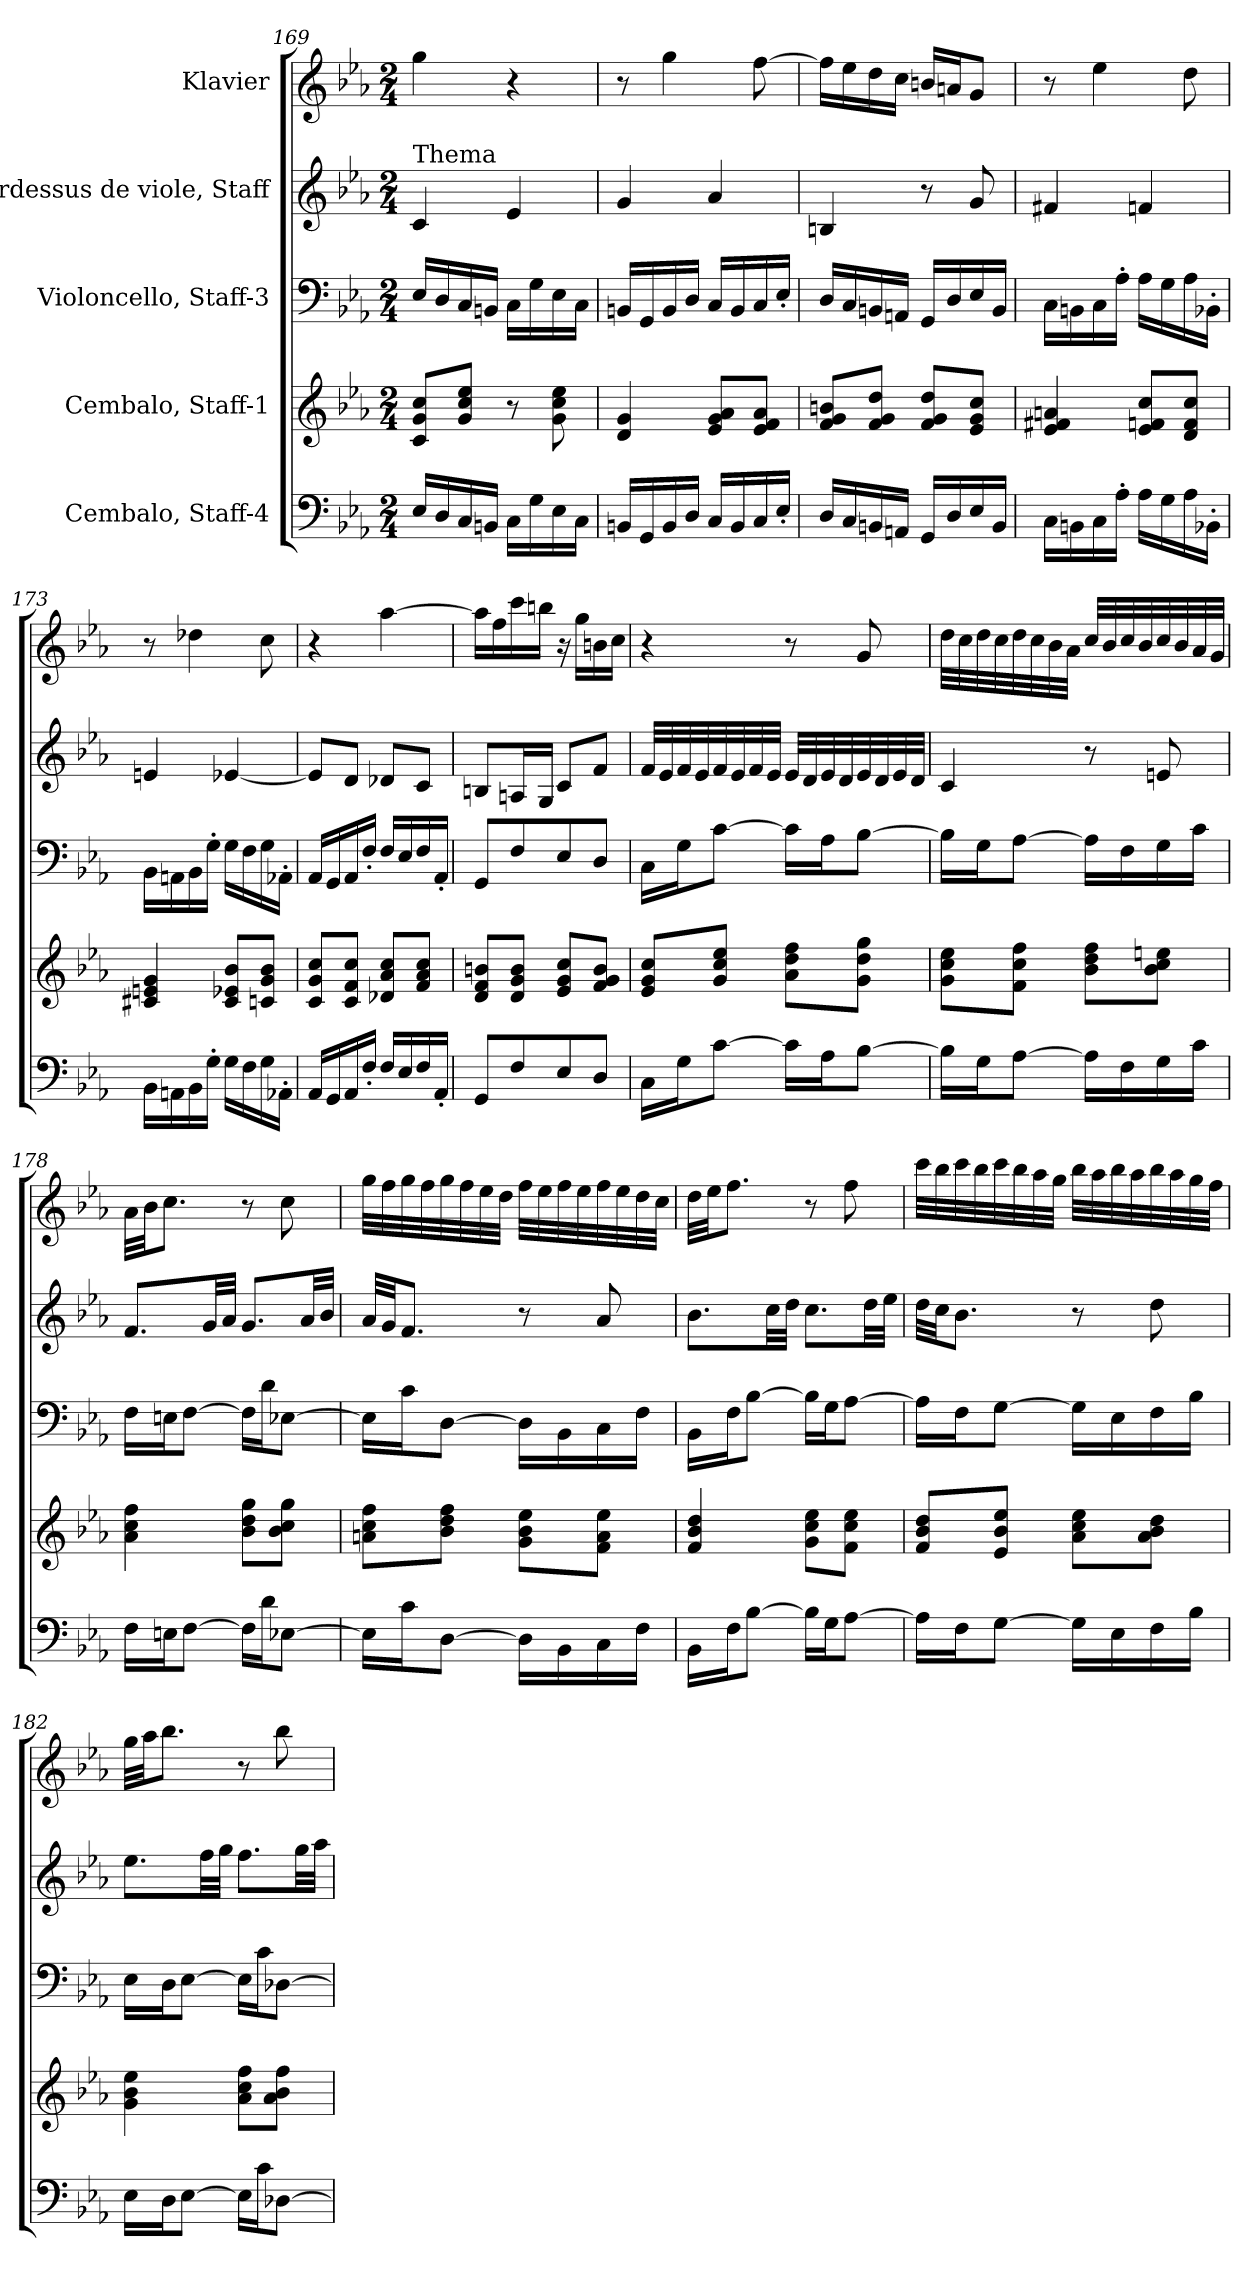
**kern	**kern	**kern	**kern	**kern
*part5	*part4	*part3	*part2	*part1
*staff5	*staff4	*staff3	*staff2	*staff1
*I"Cembalo, Staff-4	*I"Cembalo, Staff-1	*I"Violoncello, Staff-3	*I"Pardessus de viole, Staff	*I"Klavier
*clefF4	*clefG2	*clefF4	*clefG2	*clefG2
*ITrd7c12	*	*	*	*
*k[b-e-a-]	*k[b-e-a-]	*k[b-e-a-]	*k[b-e-a-]	*k[b-e-a-]
*M2/4	*M2/4	*M2/4	*M2/4	*M2/4
=169	=169	=169	=169	=169
!	!	!	!LO:TX:a:t=Thema	!
16EE-/LL	8c/ 8g/ 8cc/L	16E-/LL	4c/	4gg\
16DD/	.	16D/	.	.
16CC/	8g/ 8cc/ 8ee-/J	16C/	.	.
16BBBn/JJ	.	16BBn/JJ	.	.
16CC\LL	8r	16C\LL	4e-/	4r
16GG\	.	16G\	.	.
16EE-\	8g\ 8cc\ 8ee-\	16E-\	.	.
16CC\JJ	.	16C\JJ	.	.
!!LO:LB:g=z
=170	=170	=170	=170	=170
16BBBn/LL	4d/ 4g/	16BBn/LL	4g/	8r
16GGG/	.	16GG/	.	.
16BBB/	.	16BB/	.	4gg\
16DD/JJ	.	16D/JJ	.	.
16CC/LL	8e-/ 8g/ 8a-/L	16C/LL	4a-/	.
16BBB/	.	16BB/	.	.
16CC/	8e-/ 8f/ 8a-/J	16C/	.	[8ff\
16EE-'/JJ	.	16E-'/JJ	.	.
=171	=171	=171	=171	=171
16DD/LL	8f/ 8g/ 8bn/L	16D/LL	4Bn/	16ff\LL]
16CC/	.	16C/	.	16ee-\
16BBBn/	8f/ 8g/ 8dd/J	16BBn/	.	16dd\
16AAAn/JJ	.	16AAn/JJ	.	16cc\JJ
16GGG/LL	8f/ 8g/ 8dd/L	16GG/LL	8r	16bn/LL
16DD/	.	16D/	.	16an/J
16EE-/	8e-/ 8g/ 8cc/J	16E-/	8g/	8g/J
16BBB/JJ	.	16BB/JJ	.	.
=172	=172	=172	=172	=172
16CC\LL	4e-/ 4f#X/ 4an/	16C\LL	4f#X/	8r
16BBBn\	.	16BBn\	.	.
16CC\	.	16C\	.	4ee-\
16AA-'\JJ	.	16A-'\JJ	.	.
16AA-\LL	8e-/ 8fn/ 8cc/L	16A-\LL	4fn/	.
16GG\	.	16G\	.	.
16AA-\	8d/ 8f/ 8cc/J	16A-\	.	8dd\
16BBB-X'\JJ	.	16BB-X'\JJ	.	.
=173	=173	=173	=173	=173
16BBB-\LL	4c#X/ 4en/ 4g/	16BB-\LL	4en/	8r
16AAAn\	.	16AAn\	.	.
16BBB-\	.	16BB-\	.	4dd-X\
16GG'\JJ	.	16G'\JJ	.	.
16GG\LL	8c#/ 8e-X/ 8b-/L	16G\LL	[4e-X/	.
16FF\	.	16F\	.	.
16GG\	8cn/ 8g/ 8b-/J	16G\	.	8cc\
16AAA-X'\JJ	.	16AA-X'\JJ	.	.
!!LO:PB:g=z
=174	=174	=174	=174	=174
16AAA-/LL	8c/ 8g/ 8cc/L	16AA-/LL	8e-/L]	4r
16GGG/	.	16GG/	.	.
16AAA-/	8c/ 8f/ 8cc/J	16AA-/	8d/J	.
16FF'/JJ	.	16F'/JJ	.	.
16FF/LL	8d-X/ 8a-/ 8cc/L	16F/LL	8d-X/L	[4aa-\
16EE-/	.	16E-/	.	.
16FF/	8f/ 8a-/ 8cc/J	16F/	8c/J	.
16AAA-'/JJ	.	16AA-'/JJ	.	.
=175	=175	=175	=175	=175
8GGG/L	8d/ 8f/ 8bn/L	8GG/L	8Bn/L	16aa-\LL]
.	.	.	.	16ff\
8FF/	8d/ 8g/ 8b/J	8F/	16An/L	16ccc\
.	.	.	16G/JJ	16bbn\JJ
8EE-/	8e-/ 8g/ 8cc/L	8E-/	8c/L	16r
.	.	.	.	16gg\LL
8DD/J	8f/ 8g/ 8b/J	8D/J	8f/J	16bn\
.	.	.	.	16cc\JJ
=176	=176	=176	=176	=176
16CC\LL	8e-/ 8g/ 8cc/L	16C\LL	32f/LLL	4r
.	.	.	32e-/	.
16GG\J	.	16G\J	32f/	.
.	.	.	32e-/	.
[8C\J	8g/ 8cc/ 8ee-/J	[8c\J	32f/	.
.	.	.	32e-/	.
.	.	.	32f/	.
.	.	.	32e-/JJJ	.
16C\LL]	8a-\ 8dd\ 8ff\L	16c\LL]	32e-/LLL	8r
.	.	.	32d/	.
16AA-\J	.	16A-\J	32e-/	.
.	.	.	32d/	.
[8BB-\J	8g\ 8dd\ 8gg\J	[8B-\J	32e-/	8g/
.	.	.	32d/	.
.	.	.	32e-/	.
.	.	.	32d/JJJ	.
!!LO:LB:g=z
=177	=177	=177	=177	=177
16BB-\LL]	8g\ 8cc\ 8ee-\L	16B-\LL]	4c/	32dd\LLL
.	.	.	.	32cc\
16GG\J	.	16G\J	.	32dd\
.	.	.	.	32cc\
[8AA-\J	8f\ 8cc\ 8ff\J	[8A-\J	.	32dd\
.	.	.	.	32cc\
.	.	.	.	32b-\
.	.	.	.	32a-\JJJ
16AA-\LL]	8b-\ 8dd\ 8ff\L	16A-\LL]	8r	32cc/LLL
.	.	.	.	32b-/
16FF\	.	16F\	.	32cc/
.	.	.	.	32b-/
16GG\	8b-\ 8cc\ 8een\J	16G\	8en/	32cc/
.	.	.	.	32b-/
16C\JJ	.	16c\JJ	.	32a-/
.	.	.	.	32g/JJJ
=178	=178	=178	=178	=178
16FF\LL	4a-\ 4cc\ 4ff\	16F\LL	8.f/L	32a-\LLL
.	.	.	.	32b-\JJ
16EEn\J	.	16En\J	.	8.cc\J
[8FF\J	.	[8F\J	.	.
.	.	.	32g/LL	.
.	.	.	32a-/JJJ	.
16FF\LL]	8b-\ 8dd\ 8gg\L	16F\LL]	8.g/L	8r
16D\J	.	16d\J	.	.
[8EE-X\J	8b-\ 8cc\ 8gg\J	[8E-X\J	.	8cc\
.	.	.	32a-/LL	.
.	.	.	32b-/JJJ	.
=179	=179	=179	=179	=179
16EE-\LL]	8an\ 8cc\ 8ff\L	16E-\LL]	32a-/LLL	32gg\LLL
.	.	.	32g/JJ	32ff\
16C\J	.	16c\J	8.f/J	32gg\
.	.	.	.	32ff\
[8DD\J	8b-\ 8dd\ 8ff\J	[8D\J	.	32gg\
.	.	.	.	32ff\
.	.	.	.	32ee-\
.	.	.	.	32dd\JJJ
16DD\LL]	8g\ 8b-\ 8ee-\L	16D\LL]	8r	32ff\LLL
.	.	.	.	32ee-\
16BBB-\	.	16BB-\	.	32ff\
.	.	.	.	32ee-\
16CC\	8f\ 8a\ 8ee-\J	16C\	8a-/	32ff\
.	.	.	.	32ee-\
16FF\JJ	.	16F\JJ	.	32dd\
.	.	.	.	32cc\JJJ
!!LO:PB:g=z
=180	=180	=180	=180	=180
16BBB-\LL	4f/ 4b-/ 4dd/	16BB-\LL	8.b-\L	32dd\LLL
.	.	.	.	32ee-\JJ
16FF\J	.	16F\J	.	8.ff\J
[8BB-\J	.	[8B-\J	.	.
.	.	.	32cc\LL	.
.	.	.	32dd\JJJ	.
16BB-\LL]	8g\ 8cc\ 8ee-\L	16B-\LL]	8.cc\L	8r
16GG\J	.	16G\J	.	.
[8AA-\J	8f\ 8cc\ 8ee-\J	[8A-\J	.	8ff\
.	.	.	32dd\LL	.
.	.	.	32ee-\JJJ	.
=181	=181	=181	=181	=181
16AA-\LL]	8f/ 8b-/ 8dd/L	16A-\LL]	32dd\LLL	32ccc\LLL
.	.	.	32cc\JJ	32bb-\
16FF\J	.	16F\J	8.b-\J	32ccc\
.	.	.	.	32bb-\
[8GG\J	8e-/ 8b-/ 8ee-/J	[8G\J	.	32ccc\
.	.	.	.	32bb-\
.	.	.	.	32aa-\
.	.	.	.	32gg\JJJ
16GG\LL]	8a-\ 8cc\ 8ee-\L	16G\LL]	8r	32bb-\LLL
.	.	.	.	32aa-\
16EE-\	.	16E-\	.	32bb-\
.	.	.	.	32aa-\
16FF\	8a-\ 8b-\ 8dd\J	16F\	8dd\	32bb-\
.	.	.	.	32aa-\
16BB-\JJ	.	16B-\JJ	.	32gg\
.	.	.	.	32ff\JJJ
=182	=182	=182	=182	=182
16EE-\LL	4g\ 4b-\ 4ee-\	16E-\LL	8.ee-\L	32gg\LLL
.	.	.	.	32aa-\JJ
16DD\J	.	16D\J	.	8.bb-\J
[8EE-\J	.	[8E-\J	.	.
.	.	.	32ff\LL	.
.	.	.	32gg\JJJ	.
16EE-\LL]	8a-\ 8cc\ 8ff\L	16E-\LL]	8.ff\L	8r
16C\J	.	16c\J	.	.
[8DD-X\J	8a-\ 8b-\ 8ff\J	[8D-X\J	.	8bb-\
.	.	.	32gg\LL	.
.	.	.	32aa-\JJJ	.
=	=	=	=	=
*-	*-	*-	*-	*-
